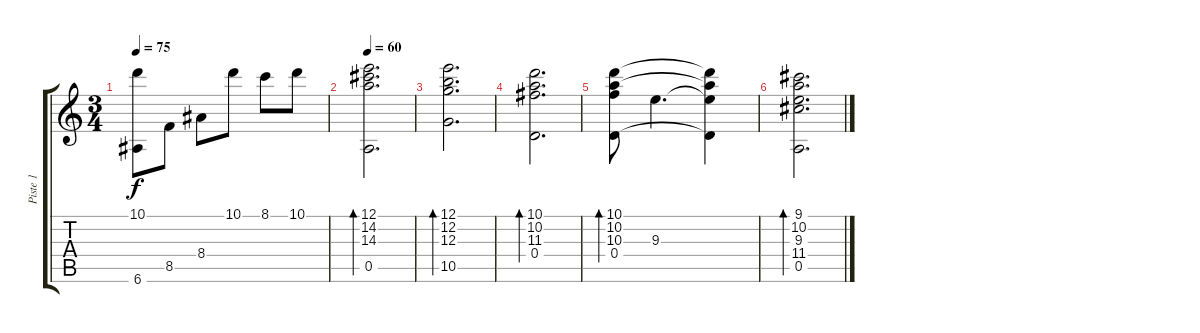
\track ("Piste 1" "Piste 1") {instrument acousticguitarnylon}
\staff {score tabs}
\tuning (E4 B3 G3 D3 A2 E2) {hide}
\ts (3 4)
\tempo 75
\clef g2
\ks c
(10.1 6.6).8{dy f} 8.5.8 8.4.8 10.1.8 8.1.8 10.1.8 |
\tempo 60
(12.1 14.2 14.3 0.5).2{d bd 120} |
(12.1 12.2 12.3 10.5).2{d bd 60} |
(10.1 10.2 11.3 0.4).2{d bd 60} |
(10.1 10.2 10.3 0.4).8{bd 60} 9.3.4{d} (10.1{t} 10.2{t} 9.3{t} 0.4{t}).4 |
(9.1 10.2 9.3 11.4 0.5).2{d bd 60}
